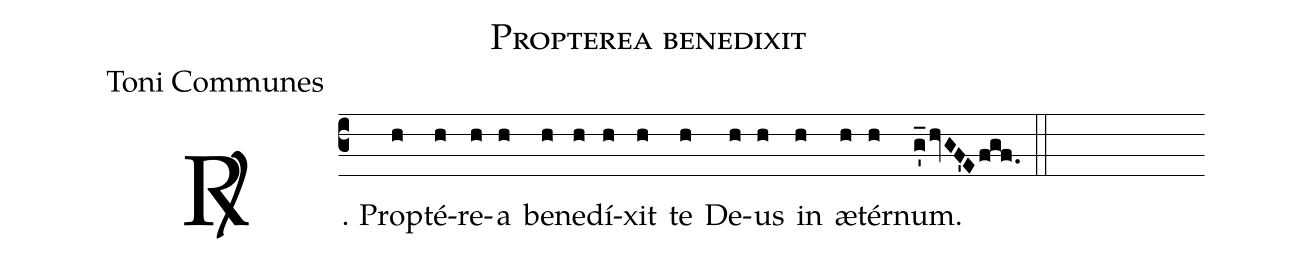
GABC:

name:Propterea benedixit ;
office-part:Toni Communes;
%%
(c3) <sp>R/</sp>. Prop(h)té(h)re(h)a(h) be(h)ne(h)dí(h)xit(h) te(h) De(h)us(h) in(h) æ(h)tér(h)num.(g'_/hvGF'E/fgf.) (::)
